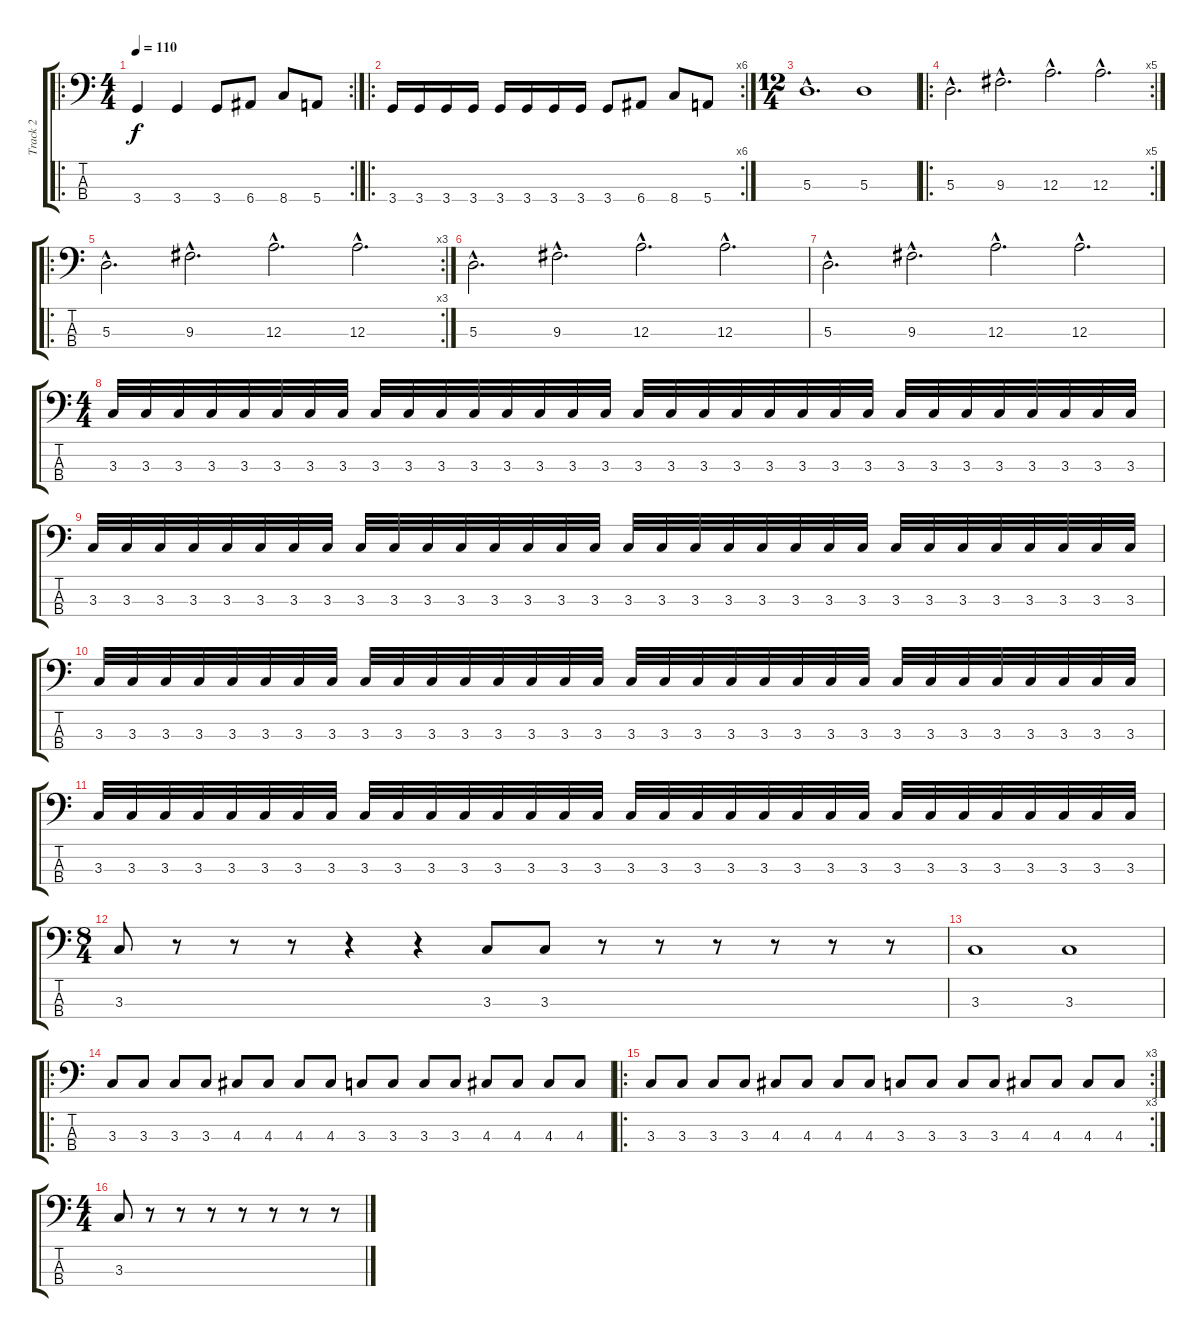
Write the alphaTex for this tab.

\track ("Track 2" "Track 2") {instrument electricbasspick}
\staff {score tabs}
\tuning (G2 D2 A1 E1) {hide}
\ro
\rc 2
\ts (4 4)
\tempo 110
\clef f4
\ks c
3.4.4{dy f} 3.4.4 3.4.8 6.4.8 8.4.8 5.4.8 |
\ro
\rc 6
3.4.16 3.4.16 3.4.16 3.4.16 3.4.16 3.4.16 3.4.16 3.4.16 3.4.8 6.4.8 8.4.8 5.4.8 |
\ts (12 4)
5.3{hac}.1{d} 5.3.1 |
\ro
\rc 5
5.3{hac}.2{d} 9.3{hac}.2{d} 12.3{hac}.2{d} 12.3{hac}.2{d} |
\ro
\rc 3
5.3{hac}.2{d} 9.3{hac}.2{d} 12.3{hac}.2{d} 12.3{hac}.2{d} |
5.3{hac}.2{d} 9.3{hac}.2{d} 12.3{hac}.2{d} 12.3{hac}.2{d} |
5.3{hac}.2{d} 9.3{hac}.2{d} 12.3{hac}.2{d} 12.3{hac}.2{d} |
\ts (4 4)
3.3.32 3.3.32 3.3.32 3.3.32 3.3.32 3.3.32 3.3.32 3.3.32 3.3.32 3.3.32 3.3.32 3.3.32 3.3.32 3.3.32 3.3.32 3.3.32 3.3.32 3.3.32 3.3.32 3.3.32 3.3.32 3.3.32 3.3.32 3.3.32 3.3.32 3.3.32 3.3.32 3.3.32 3.3.32 3.3.32 3.3.32 3.3.32 |
3.3.32 3.3.32 3.3.32 3.3.32 3.3.32 3.3.32 3.3.32 3.3.32 3.3.32 3.3.32 3.3.32 3.3.32 3.3.32 3.3.32 3.3.32 3.3.32 3.3.32 3.3.32 3.3.32 3.3.32 3.3.32 3.3.32 3.3.32 3.3.32 3.3.32 3.3.32 3.3.32 3.3.32 3.3.32 3.3.32 3.3.32 3.3.32 |
3.3.32 3.3.32 3.3.32 3.3.32 3.3.32 3.3.32 3.3.32 3.3.32 3.3.32 3.3.32 3.3.32 3.3.32 3.3.32 3.3.32 3.3.32 3.3.32 3.3.32 3.3.32 3.3.32 3.3.32 3.3.32 3.3.32 3.3.32 3.3.32 3.3.32 3.3.32 3.3.32 3.3.32 3.3.32 3.3.32 3.3.32 3.3.32 |
3.3.32 3.3.32 3.3.32 3.3.32 3.3.32 3.3.32 3.3.32 3.3.32 3.3.32 3.3.32 3.3.32 3.3.32 3.3.32 3.3.32 3.3.32 3.3.32 3.3.32 3.3.32 3.3.32 3.3.32 3.3.32 3.3.32 3.3.32 3.3.32 3.3.32 3.3.32 3.3.32 3.3.32 3.3.32 3.3.32 3.3.32 3.3.32 |
\ts (8 4)
3.3.8 r.8 r.8 r.8 r.4 r.4 3.3.8 3.3.8 r.8 r.8 r.8 r.8 r.8 r.8 |
3.3.1 3.3.1 |
\ro
3.3.8 3.3.8 3.3.8 3.3.8 4.3.8 4.3.8 4.3.8 4.3.8 3.3.8 3.3.8 3.3.8 3.3.8 4.3.8 4.3.8 4.3.8 4.3.8 |
\ro
\rc 3
3.3.8 3.3.8 3.3.8 3.3.8 4.3.8 4.3.8 4.3.8 4.3.8 3.3.8 3.3.8 3.3.8 3.3.8 4.3.8 4.3.8 4.3.8 4.3.8 |
\ts (4 4)
3.3.8 r.8 r.8 r.8 r.8 r.8 r.8 r.8
